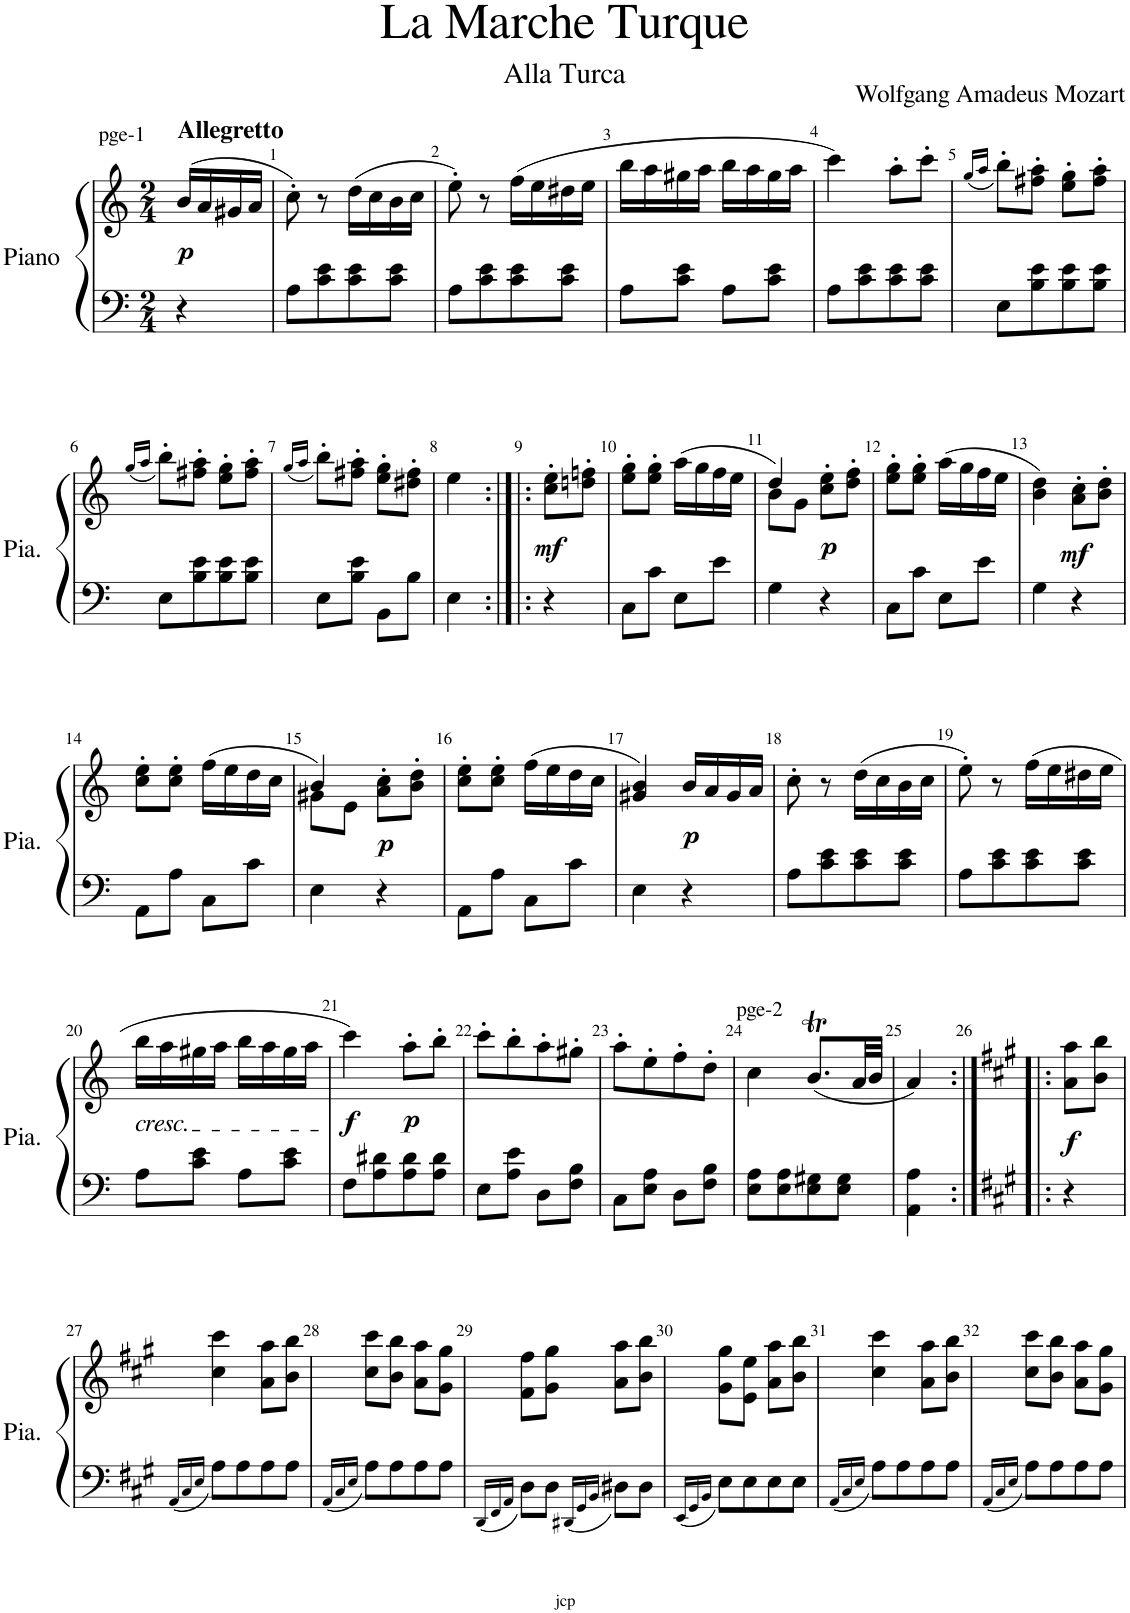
**kern	**kern	**dynam
*part1	*part1	*part1
*staff2	*staff1	*staff1/2
*I"Piano	*	*
*I'Pia.	*	*
*clefF4	*clefG2	*
*k[]	*k[]	*
*M2/4	*M2/4	*
=	=	=
!	!LO:TX:a:B:t=Allegretto	!
!	!LO:TX:a:t=pge-1	!
!	!	!LO:DY:b
4r	(>16b/LL	p
.	16a/	.
.	16g#X/	.
.	16a/JJ	.
=1	=1	=1
8A\L	8cc'\)	.
8c\ 8e\	8r	.
8c\ 8e\	(16dd\LL	.
.	16cc\	.
8c\ 8e\J	16b\	.
.	16cc\JJ	.
=2	=2	=2
8A\L	8ee'\)	.
8c\ 8e\	8r	.
8c\ 8e\	(16ff\LL	.
.	16ee\	.
8c\ 8e\J	16dd#X\	.
.	16ee\JJ	.
=3	=3	=3
8A\L	16bb\LL	.
.	16aa\	.
8c\ 8e\J	16gg#X\	.
.	16aa\JJ	.
8A\L	16bb\LL	.
.	16aa\	.
8c\ 8e\J	16gg#\	.
.	16aa\JJ	.
=4	=4	=4
8A\L	4ccc\)	.
8c\ 8e\	.	.
8c\ 8e\	8aa'\L	.
8c\ 8e\J	8ccc'\J	.
=5	=5	=5
.	(16qgg/LL	.
.	16qaa/JJ	.
8E\L	8bb'\L)	.
8B\ 8e\	8ff#X\' 8aa\'J	.
8B\ 8e\	8ee\' 8gg\'L	.
8B\ 8e\J	8ff#\' 8aa\'J	.
!!LO:LB:g=z
=6	=6	=6
.	(16qgg/LL	.
.	16qaa/JJ	.
8E\L	8bb'\L)	.
8B\ 8e\	8ff#X\' 8aa\'J	.
8B\ 8e\	8ee\' 8gg\'L	.
8B\ 8e\J	8ff#\' 8aa\'J	.
=7	=7	=7
.	(16qgg/LL	.
.	16qaa/JJ	.
8E\L	8bb'\L)	.
8B\ 8e\J	8ff#X\' 8aa\'J	.
8BB\L	8ee\' 8gg\'L	.
8B\J	8dd#X\' 8ff#\'J	.
=8	=8	=8
4E\	4ee\	.
=9:|!|:	=9:|!|:	=9:|!|:
!	!	!LO:DY:b
4r	8cc\' 8ee\'L	mf
.	8ddn\' 8ffn\'J	.
=10	=10	=10
8C\L	8ee\' 8gg\'L	.
8c\J	8ee\' 8gg\'J	.
8E\L	(16aa\LL	.
.	16gg\	.
8e\J	16ff\	.
.	16ee\JJ	.
=11	=11	=11
*	*^	*
4G\	4dd/)	8b\L	.
.	.	8g\J	.
!	!	!	!LO:DY:b
4r	8cc\' 8ee\'L	4ryy	p
.	8dd\' 8ff\'J	.	.
*	*v	*v	*
=12	=12	=12
8C\L	8ee\' 8gg\'L	.
8c\J	8ee\' 8gg\'J	.
8E\L	(16aa\LL	.
.	16gg\	.
8e\J	16ff\	.
.	16ee\JJ	.
=13	=13	=13
4G\	4b\ 4dd\)	.
!	!	!LO:DY:b
4r	8a\' 8cc\'L	mf
.	8b\' 8dd\'J	.
!!LO:LB:g=z
=14	=14	=14
8AA\L	8cc\' 8ee\'L	.
8A\J	8cc\' 8ee\'J	.
8C\L	(16ff\LL	.
.	16ee\	.
8c\J	16dd\	.
.	16cc\JJ	.
=15	=15	=15
*	*^	*
4E\	4b/)	8g#X\L	.
.	.	8e\J	.
!	!	!	!LO:DY:b
4r	8a\' 8cc\'L	4ryy	p
.	8b\' 8dd\'J	.	.
*	*v	*v	*
=16	=16	=16
8AA\L	8cc\' 8ee\'L	.
8A\J	8cc\' 8ee\'J	.
8C\L	(16ff\LL	.
.	16ee\	.
8c\J	16dd\	.
.	16cc\JJ	.
=17	=17	=17
4E\	4g#X/ 4b/)	.
!	!	!LO:DY:b
4r	16b/LL	p
.	16a/	.
.	16g#/	.
.	16a/JJ	.
=18	=18	=18
8A\L	8cc'\	.
8c\ 8e\	8r	.
8c\ 8e\	(16dd\LL	.
.	16cc\	.
8c\ 8e\J	16b\	.
.	16cc\JJ	.
=19	=19	=19
8A\L	8ee'\)	.
8c\ 8e\	8r	.
8c\ 8e\	(16ff\LL	.
.	16ee\	.
8c\ 8e\J	16dd#X\	.
.	16ee\JJ	.
!!LO:LB:g=z
=20	=20	=20
!	!LO:TX:b:i:t=cresc.	!
8A\L	16bb\LL	.
.	16aa\	.
8c\ 8e\J	16gg#X\	.
.	16aa\JJ	.
8A\L	16bb\LL	.
.	16aa\	.
8c\ 8e\J	16gg#\	.
.	16aa\JJ	.
=21	=21	=21
!	!	!LO:DY:b
8F\L	4ccc\)	f
8A\ 8d#X\	.	.
!	!	!LO:DY:b
8A\ 8d#\	8aa'\L	p
8A\ 8d#\J	8bb'\J	.
=22	=22	=22
8E\L	8ccc'\L	.
8A\ 8e\J	8bb'\	.
8D\L	8aa'\	.
8F\ 8B\J	8gg#X'\J	.
=23	=23	=23
8C\L	8aa'\L	.
8E\ 8A\J	8ee'\	.
8D\L	8ff'\	.
8F\ 8B\J	8dd'\J	.
=24	=24	=24
!	!LO:TX:a:t=pge-2	!
8E\ 8A\L	4cc\	.
8E\ 8A\	.	.
8E\ 8G#X\	(8.bt/L	.
8E\ 8G#\J	.	.
.	32a/LL	.
.	32b/JJJ	.
=25	=25	=25
4AA\ 4A\	4a/)	.
=26:|!|:	=26:|!|:	=26:|!|:
*k[f#c#g#]	*k[f#c#g#]	*
!	!	!LO:DY:b
4r	8a\ 8aa\L	f
.	8b\ 8bb\J	.
!!LO:LB:g=z
=27	=27	=27
16qAA/LL	.	.
16qC#/	.	.
16qE/JJ	.	.
8A\L	4cc#\ 4ccc#\	.
8A\	.	.
8A\	8a\ 8aa\L	.
8A\J	8b\ 8bb\J	.
=28	=28	=28
16qAA/LL	.	.
16qC#/	.	.
16qE/JJ	.	.
8A\L	8cc#\ 8ccc#\L	.
8A\	8b\ 8bb\J	.
8A\	8a\ 8aa\L	.
8A\J	8g#\ 8gg#\J	.
=29	=29	=29
16qDD/LL	.	.
16qFF#/	.	.
16qAA/JJ	.	.
8D\L	8f#\ 8ff#\L	.
8D\J	8g#\ 8gg#\J	.
16qDD#X/LL	.	.
16qGG#/	.	.
16qBB/JJ	.	.
8D#X\L	8a\ 8aa\L	.
8D#\J	8b\ 8bb\J	.
=30	=30	=30
16qEE/LL	.	.
16qGG#/	.	.
16qBB/JJ	.	.
8E\L	8g#\ 8gg#\L	.
8E\	8e\ 8ee\J	.
8E\	8a\ 8aa\L	.
8E\J	8b\ 8bb\J	.
=31	=31	=31
16qAA/LL	.	.
16qC#/	.	.
16qE/JJ	.	.
8A\L	4cc#\ 4ccc#\	.
8A\	.	.
8A\	8a\ 8aa\L	.
8A\J	8b\ 8bb\J	.
=32	=32	=32
16qAA/LL	.	.
16qC#/	.	.
16qE/JJ	.	.
8A\L	8cc#\ 8ccc#\L	.
8A\	8b\ 8bb\J	.
8A\	8a\ 8aa\L	.
8A\J	8g#\ 8gg#\J	.
=	=	=
*-	*-	*-
